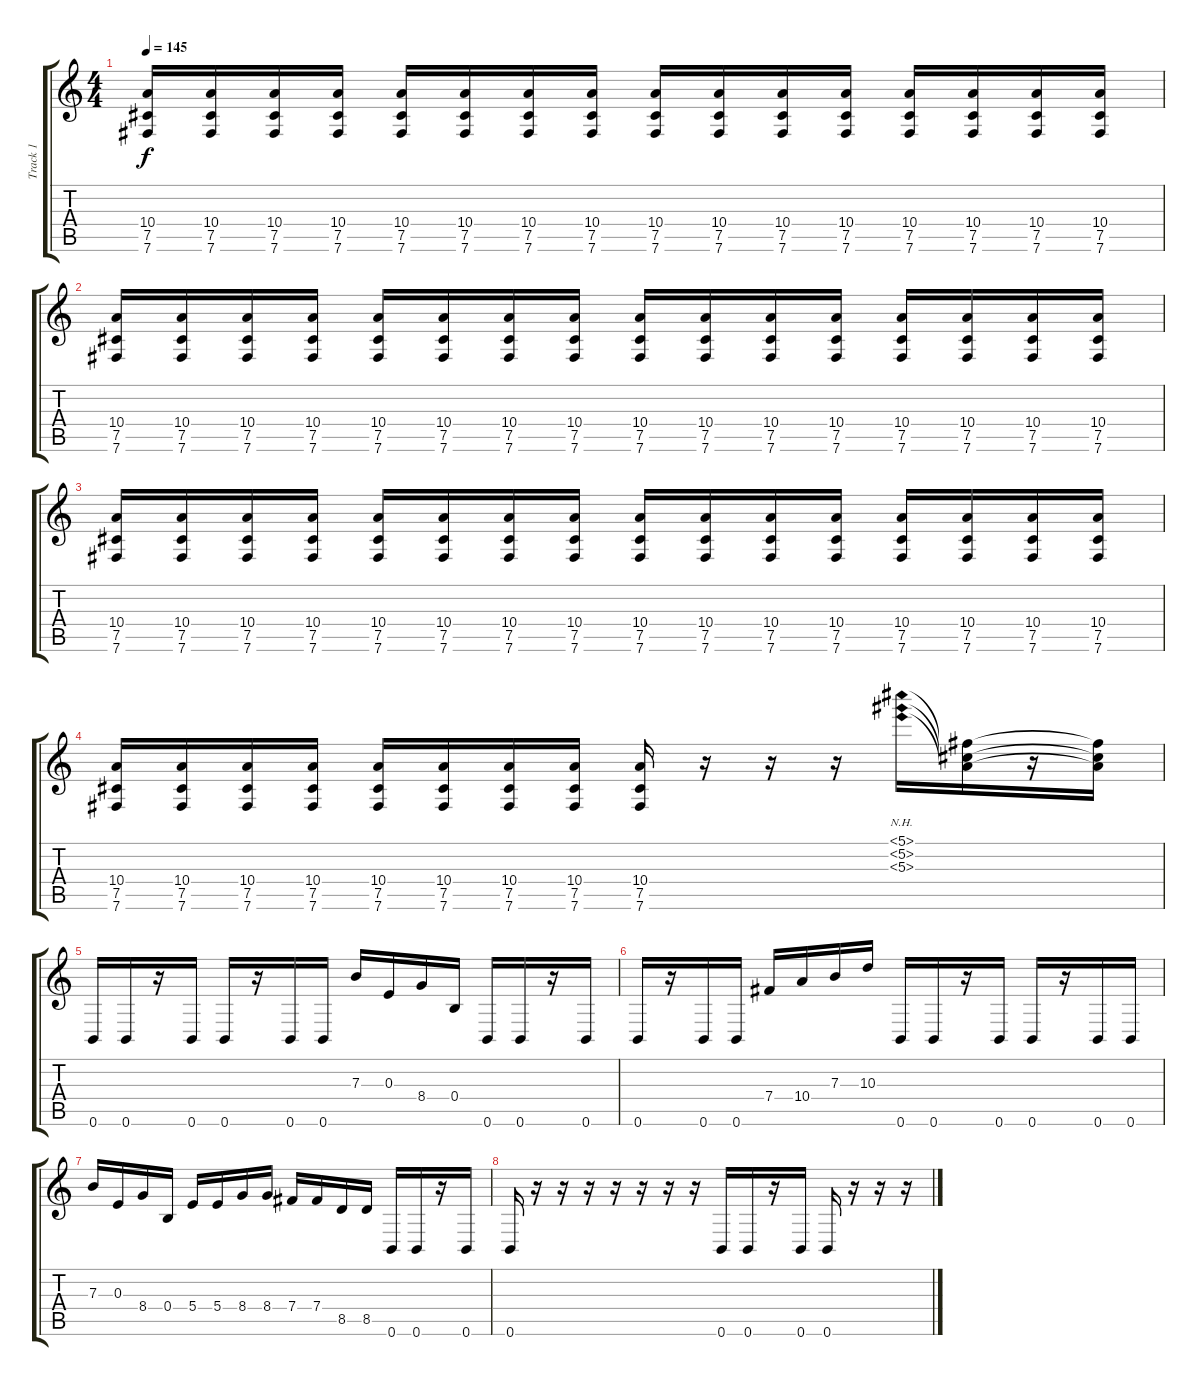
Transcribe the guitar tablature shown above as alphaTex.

\track ("Track 1" "Track 1") {instrument distortionguitar}
\staff {score tabs}
\tuning (Db4 Ab3 E3 B2 Gb2 B1) {hide}
\ts (4 4)
\tempo 145
\clef g2
\ks c
(10.4 7.5 7.6).16{dy f} (10.4 7.5 7.6).16 (10.4 7.5 7.6).16 (10.4 7.5 7.6).16 (10.4 7.5 7.6).16 (10.4 7.5 7.6).16 (10.4 7.5 7.6).16 (10.4 7.5 7.6).16 (10.4 7.5 7.6).16 (10.4 7.5 7.6).16 (10.4 7.5 7.6).16 (10.4 7.5 7.6).16 (10.4 7.5 7.6).16 (10.4 7.5 7.6).16 (10.4 7.5 7.6).16 (10.4 7.5 7.6).16 |
(10.4 7.5 7.6).16 (10.4 7.5 7.6).16 (10.4 7.5 7.6).16 (10.4 7.5 7.6).16 (10.4 7.5 7.6).16 (10.4 7.5 7.6).16 (10.4 7.5 7.6).16 (10.4 7.5 7.6).16 (10.4 7.5 7.6).16 (10.4 7.5 7.6).16 (10.4 7.5 7.6).16 (10.4 7.5 7.6).16 (10.4 7.5 7.6).16 (10.4 7.5 7.6).16 (10.4 7.5 7.6).16 (10.4 7.5 7.6).16 |
(10.4 7.5 7.6).16 (10.4 7.5 7.6).16 (10.4 7.5 7.6).16 (10.4 7.5 7.6).16 (10.4 7.5 7.6).16 (10.4 7.5 7.6).16 (10.4 7.5 7.6).16 (10.4 7.5 7.6).16 (10.4 7.5 7.6).16 (10.4 7.5 7.6).16 (10.4 7.5 7.6).16 (10.4 7.5 7.6).16 (10.4 7.5 7.6).16 (10.4 7.5 7.6).16 (10.4 7.5 7.6).16 (10.4 7.5 7.6).16 |
(10.4 7.5 7.6).16 (10.4 7.5 7.6).16 (10.4 7.5 7.6).16 (10.4 7.5 7.6).16 (10.4 7.5 7.6).16 (10.4 7.5 7.6).16 (10.4 7.5 7.6).16 (10.4 7.5 7.6).16 (10.4 7.5 7.6).16 r.16 r.16 r.16 (5.1{nh} 5.2{nh} 5.3{nh}).16 (5.1{t} 5.2{t} 5.3{t}).16 r.16 (5.1{t} 5.2{t} 5.3{t}).16 |
0.6.16 0.6.16 r.16 0.6.16 0.6.16 r.16 0.6.16 0.6.16 7.3.16 0.3.16 8.4.16 0.4.16 0.6.16 0.6.16 r.16 0.6.16 |
0.6.16 r.16 0.6.16 0.6.16 7.4.16 10.4.16 7.3.16 10.3.16 0.6.16 0.6.16 r.16 0.6.16 0.6.16 r.16 0.6.16 0.6.16 |
7.3.16 0.3.16 8.4.16 0.4.16 5.4.16 5.4.16 8.4.16 8.4.16 7.4.16 7.4.16 8.5.16 8.5.16 0.6.16 0.6.16 r.16 0.6.16 |
0.6.16 r.16 r.16 r.16 r.16 r.16 r.16 r.16 0.6.16 0.6.16 r.16 0.6.16 0.6.16 r.16 r.16 r.16
